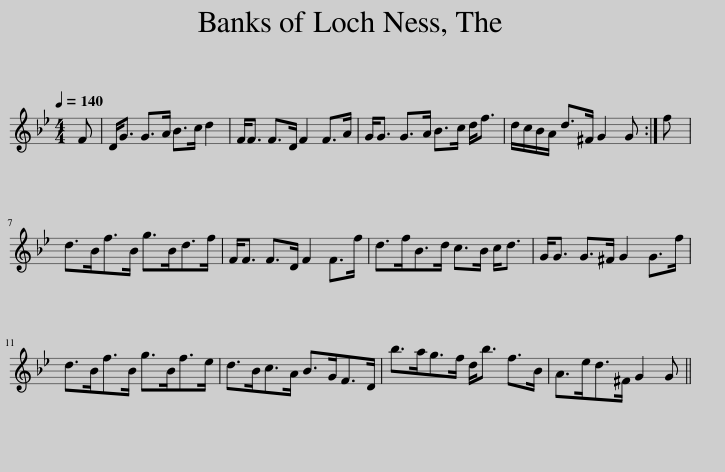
X:1
L:1/8
Q:1/4=140
M:4/4
I:linebreak $
K:Gmin
V:1 treble
V:1
 F | D<G G>A B>c d2 | F<F F>D F2 F>A | G<G G>A B>c d<f | d/c/B/A/ d>^F G2 G :| %5
 f |$ d>Bf>B g>Bd>f | F<F F>D F2 F>f | d>fB>d c>B c<d | G<G G>^F G2 G>f |$ %10
 d>Bf>B g>Bf>e | d>Bc>A B>GF>D | b>ag>f d<b f>B | A>ed>^F G2 G || %14
